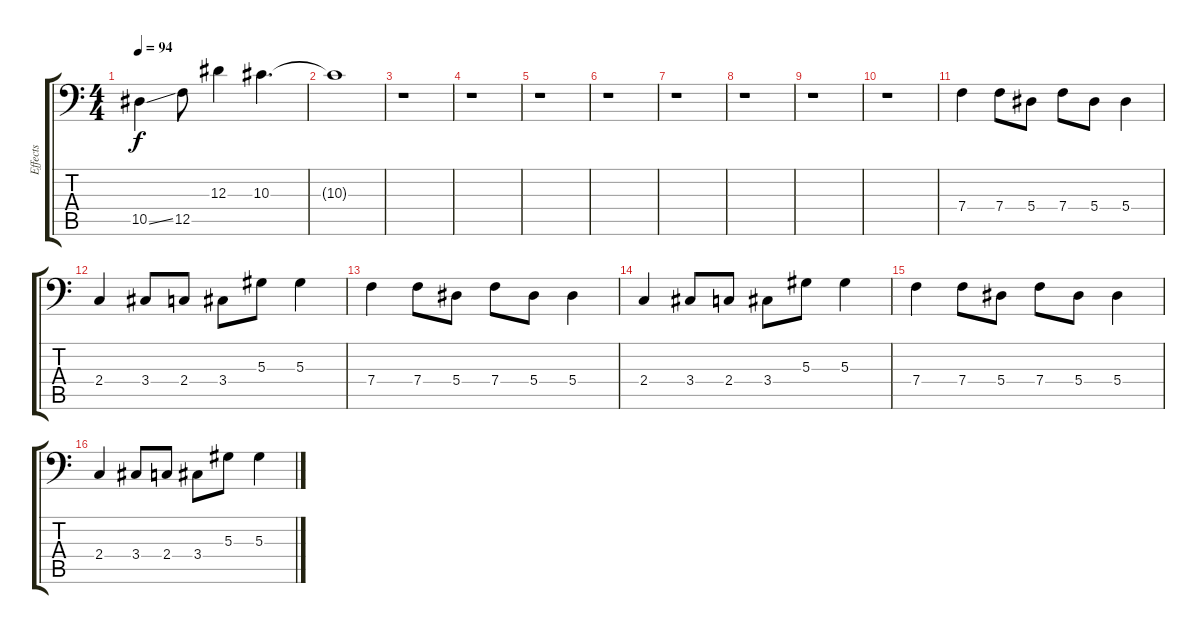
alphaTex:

\track ("Effects" "Effects") {instrument pad5bowed}
\staff {score tabs}
\tuning (C4 G3 Eb3 Bb2 F2 Bb1) {hide}
\ts (4 4)
\tempo 94
\clef f4
\ks c
10.5{ss}.4{dy f volume 9} 12.5.8 12.3.4 10.3.4{d} |
10.3{t}.1{volume 4} |
r.1 |
r.1 |
r.1 |
r.1 |
r.1 |
r.1 |
r.1 |
r.1{volume 9 instrument lead2sawtooth} |
7.4.4 7.4.8 5.4.8 7.4.8 5.4.8 5.4.4 |
2.4.4 3.4.8 2.4.8 3.4.8 5.3.8 5.3.4 |
7.4.4 7.4.8 5.4.8 7.4.8 5.4.8 5.4.4 |
2.4.4 3.4.8 2.4.8 3.4.8 5.3.8 5.3.4 |
7.4.4 7.4.8 5.4.8 7.4.8 5.4.8 5.4.4 |
2.4.4 3.4.8 2.4.8 3.4.8 5.3.8 5.3.4
